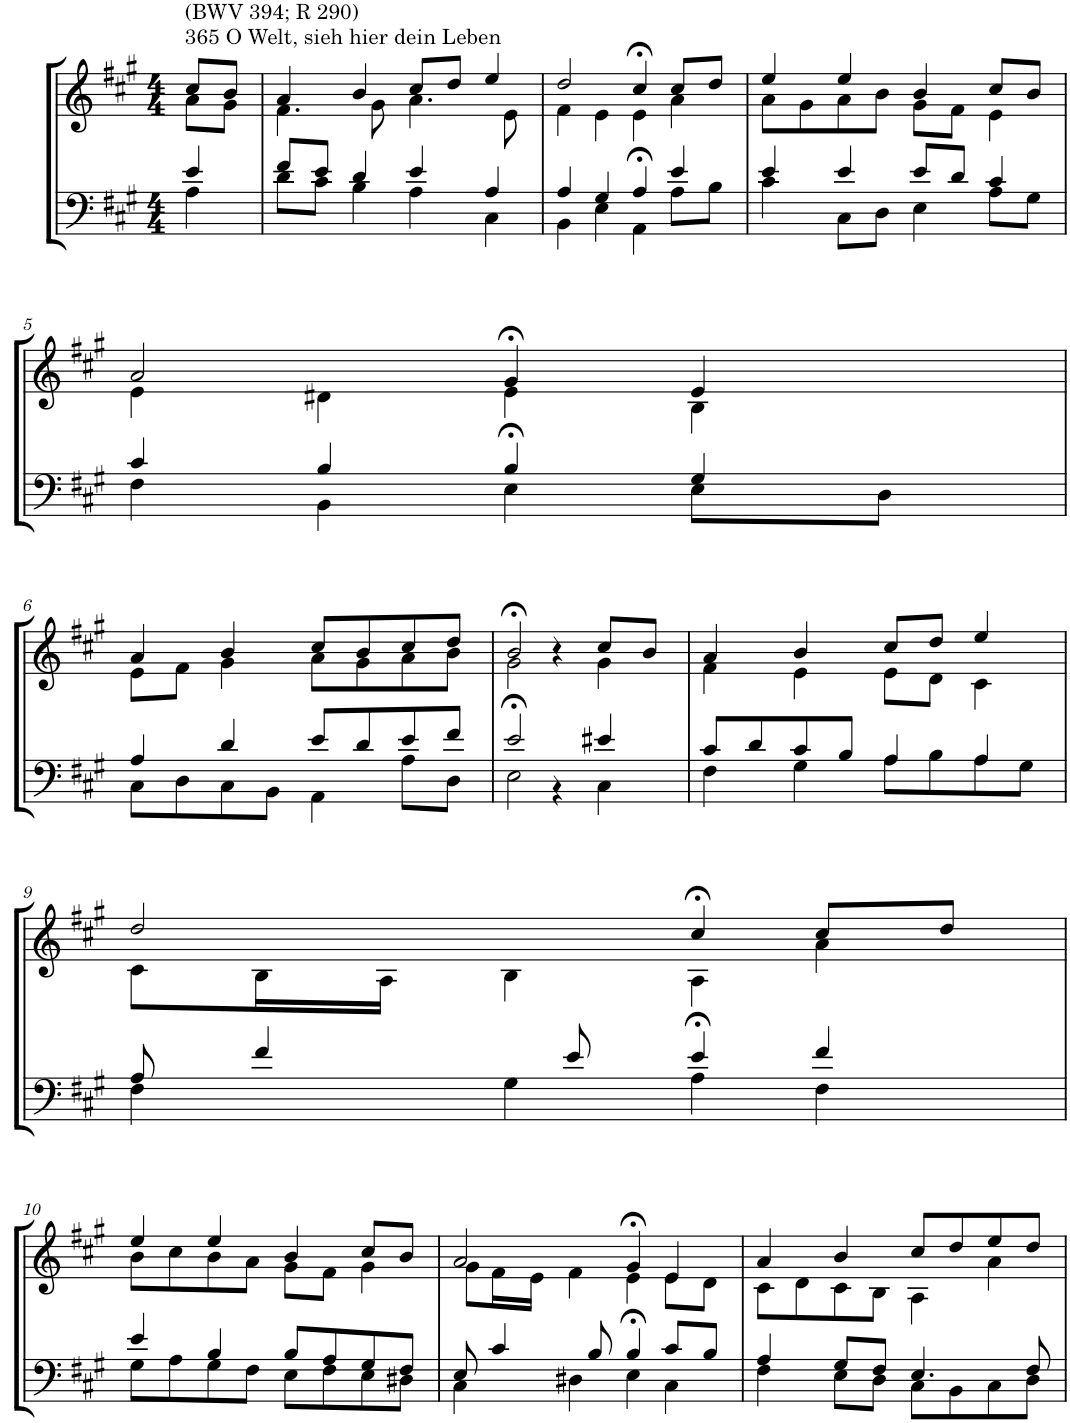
**kern	**kern
*part2	*part1
*staff2	*staff1
*I"Tenor/Baß	*I"Sopran/Alt
*clefF4	*clefG2
*k[f#c#g#]	*k[f#c#g#]
*M4/4	*M4/4
=1	=1
*^	*^
!	!	!LO:TX:a:t=365 O Welt, sieh hier dein Leben	!
!	!	!LO:TX:a:t=(BWV 394; R 290)	!
4e/	4A\	8cc#/L	8a\L
.	.	8b/J	8g#\J
=2	=2	=2	=2
8f#/L	8d\L	4a/	4.f#\
8e/J	8c#\J	.	.
4d/	4B\	4b/	.
.	.	.	8g#\
4e/	4A\	8cc#/L	4.a\
.	.	8dd/J	.
4A/	4C#\	4ee/	.
.	.	.	8e\
=3	=3	=3	=3
4A/	4BB\	2dd/	4f#\
4G#/	4E\	.	4e\
4A/	4AA>\	4cc#>/	4e\
4e/	8A\L	8cc#/L	4a\
.	8B\J	8dd/J	.
=4	=4	=4	=4
4e/	4c#\	4ee/	8a\L
.	.	.	8g#\
4e/	8C#\L	4ee/	8a\
.	8D\J	.	8b\J
8e/L	4E\	4b/	8g#\L
8d/J	.	.	8f#\J
4c#/	8A\L	8cc#/L	4e\
.	8G#\J	8b/J	.
!!LO:LB:g=z	!!
=5	=5	=5	=5
4c#/	4F#\	2a/	4e\
4B/	4BB\	.	4d#X\
4B/	4E>\	4g#>/	4e\
4G#/	8E\L	4e/	4B\
.	8D\J	.	.
!!LO:LB:g=z	!!
=6	=6	=6	=6
4A/	8C#\L	4a/	8e\L
.	8D\	.	8f#\J
4d/	8C#\	4b/	4g#\
.	8BB\J	.	.
8e/L	4AA\	8cc#/L	8a\L
8d/	.	8b/	8g#\
8e/	8A\L	8cc#/	8a\
8f#/J	8D\J	8dd/J	8b\J
=7	=7	=7	=7
2e/	2E>\	2b>/	2g#\
4ryy	4r	4r	4ryy
4e#X/	4C#\	8cc#/L	4g#\
.	.	8b/J	.
=8	=8	=8	=8
8c#/L	4F#\	4a/	4f#\
8d/	.	.	.
8c#/	4G#\	4b/	4e\
8B/J	.	.	.
4A/	8A\L	8cc#/L	8e\L
.	8B\	8dd/J	8d\J
4A/	8A\	4ee/	4c#\
.	8G#\J	.	.
!!LO:LB:g=z	!!
=9	=9	=9	=9
8A/	4F#\	2dd/	8c#\L
4f#/	.	.	16B\L
.	.	.	16A\JJ
.	4G#\	.	4B\
8e/	.	.	.
4e/	4A>\	4cc#>/	4A\
4f#/	4F#\	8cc#/L	4a\
.	.	8dd/J	.
!!LO:LB:g=z	!!
=10	=10	=10	=10
4e/	8G#\L	4ee/	8b\L
.	8A\	.	8cc#\
4B/	8G#\	4ee/	8b\
.	8F#\J	.	8a\J
8B/L	8E\L	4b/	8g#\L
8A/	8F#\	.	8f#\J
8G#/	8E\	8cc#/L	4g#\
8F#/J	8D#X\J	8b/J	.
=11	=11	=11	=11
8E/	4C#\	2a/	8g#\L
4c#/	.	.	16f#\L
.	.	.	16e\JJ
.	4D#X\	.	4f#\
8B/	.	.	.
4B/	4E>\	4g#>/	4e\
8c#/L	4C#\	4e/	8e\L
8B/J	.	.	8d\J
=12	=12	=12	=12
4A/	4F#\	4a/	8c#\L
.	.	.	8d\
8G#/L	8E\L	4b/	8c#\
8F#/J	8D\J	.	8B\J
4.E/	8C#\L	8cc#/L	4A\
.	8BB\	8dd/	.
.	8C#\	8ee/	4a\
8F#/	8D\J	8dd/J	.
*v	*v	*	*
*	*v	*v
=	=
*-	*-
